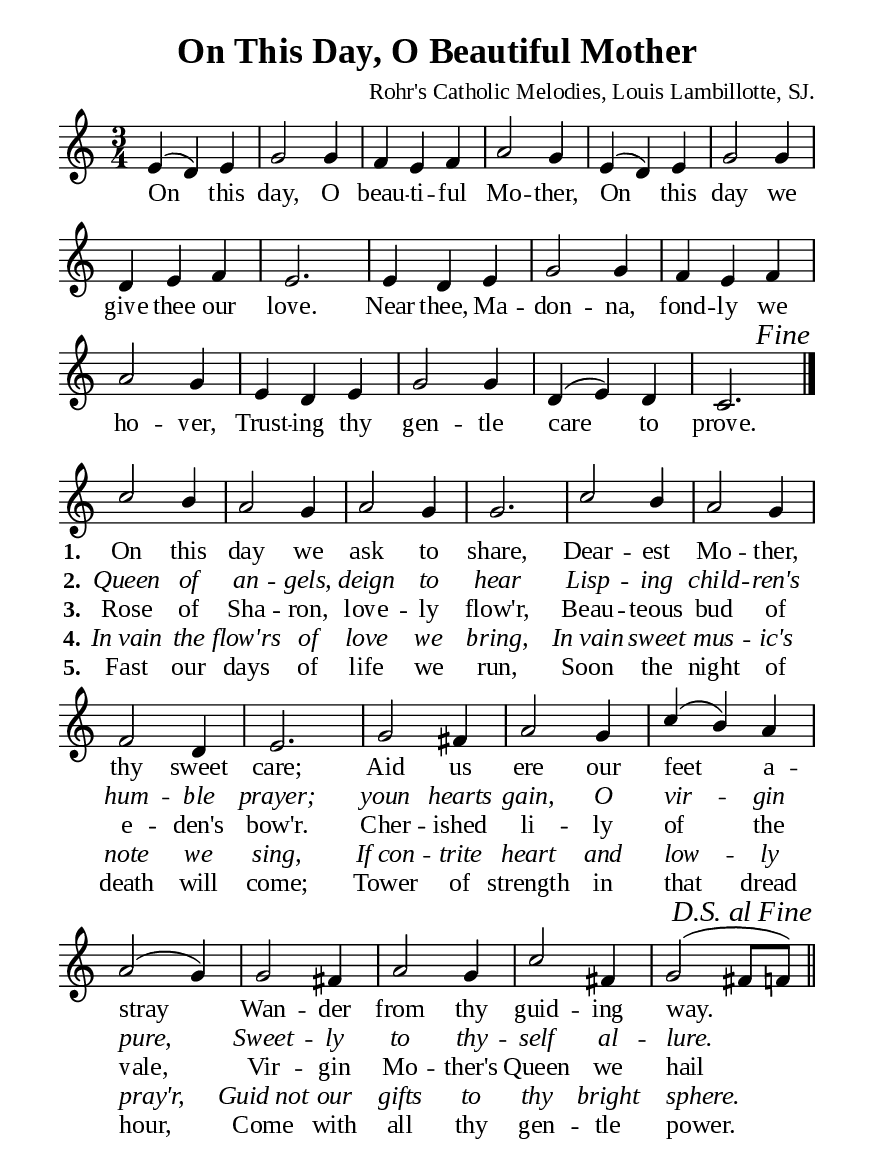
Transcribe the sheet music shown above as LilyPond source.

\version "2.18.2"

\header {
  title = "On This Day, O Beautiful Mother"
  composer = "Rohr's Catholic Melodies, Louis Lambillotte, SJ."
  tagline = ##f
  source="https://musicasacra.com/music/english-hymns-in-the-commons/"
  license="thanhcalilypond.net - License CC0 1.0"
}

globalSettings = {
  \key c \major
  \time 3/4
  \override Score.BarNumber.break-visibility = ##(#f #f #f)
}

verseSettings = {
  \phrasingSlurDashed
}

\paper {
  #(set-paper-size "a5")
  top-margin = 10\mm
  bottom-margin = 10\mm
  left-margin = 10\mm
  right-margin = 10\mm
  indent = #0
  #(define fonts
	 (make-pango-font-tree "Liberation Serif"
	 		       "Liberation Serif"
			       "Liberation Serif"
			       (/ 20 20)))
}

printItalic = \with {
  \override LyricText.font-shape = #'italic
}

% Chorus music
musicChorusSoprano = \relative c' {
  %{	01	%} e4 (d) e |
  %{	02	%} g2 g4 |
  %{	03	%} f e f |
  %{	04	%} a2 g4 |
  %{	05	%} e (d) e |
  %{	06	%} g2 g4 |
  %{	07	%} d e f |
  %{	08	%} e2. |
  %{	09	%} e4 d e |
  %{	10	%} g2 g4 |
  %{	11	%} f e f |
  %{	12	%} a2 g4 |
  %{	13	%} e d e |
  %{	14	%} g2 g4 |
  %{	15	%} d (e) d |
  %{	16	%} c2.
  \once  \override Score.RehearsalMark.self-alignment-X = #RIGHT
  \once \override Score.RehearsalMark.font-shape = #'italic
  \mark "Fine"
  \bar "|."
}

% Verse music
musicVerseSoprano = \relative c'' {
  \set Score.currentBarNumber = #17
  %{	17	%} c2 b4 |
  %{	18	%} a2 g4 |
  %{	19	%} a2 g4 |
  %{	20	%} g2. |
  %{	21	%} c2 b4 |
  %{	22	%} a2 g4 |
  %{	23	%} f2 d4 |
  %{	24	%} e2. |
  %{	25	%} g2 fis4 |
  %{	26	%} a2 g4 |
  %{	27	%} c (b) a |
  %{	28	%} a2 (g4) |
  %{	29	%} g2 fis4 |
  %{	30	%} a2 g4 |
  %{	31	%} c2 fis,4 |
  %{	32	%} g2 (fis8 f!)
  \once \override Score.RehearsalMark.self-alignment-X = #RIGHT
  \once \override Score.RehearsalMark.font-shape = #'italic
  \mark "D.S. al Fine"
  \bar "||"
}

% Chorus lyrics
lyricChorus = \lyricmode {
  On this day, O beau -- ti -- ful Mo -- ther,
  On this day we give thee our love.
  Near thee, Ma -- don -- na, fond -- ly we ho -- ver,
  Trust -- ing thy gen -- tle care to prove.
}

% Verse lyrics
lyricVerseOne = \lyricmode {
  \set stanza = #"1."
  On this day we ask to share,
  Dear -- est Mo -- ther, thy sweet care;
  Aid us ere our feet a -- stray
  Wan -- der from thy guid -- ing way.
}

lyricVerseTwo = \lyricmode {
  \set stanza = #"2."
  Queen of an -- gels, deign to hear
  Lisp -- ing child -- ren's hum -- ble prayer;
  youn hearts gain, O vir -- gin pure,
  Sweet -- ly to thy -- self al -- lure.
}

lyricVerseThree = \lyricmode {
  \set stanza = #"3."
  Rose of Sha -- ron, love -- ly flow'r,
  Beau -- teous bud of e -- den's bow'r.
  Cher -- ished li -- ly of the vale,
  Vir -- gin Mo -- ther's Queen we hail
}

lyricVerseFour = \lyricmode {
  \set stanza = #"4."
  In_vain the flow'rs of love we bring,
  In_vain sweet mus -- ic's note we sing,
  If_con -- trite heart and low -- ly pray'r,
  Guid_not our gifts to thy bright sphere.
}

lyricVerseFive = \lyricmode {
  \set stanza = #"5."
  Fast our days of life we run,
  Soon the night of death will come;
  Tower of strength in that dread hour,
  Come with all thy gen -- tle power.
}

% Layout
\score {
    \new ChoirStaff <<
      \new Staff <<
        \clef "treble"
        \new Voice = "soprano" {
          \globalSettings \stemUp \slurUp \musicChorusSoprano
        }
      >>
      \new Lyrics \lyricsto soprano \lyricChorus
    >>
}

\score {
    \new ChoirStaff <<
      \new Staff <<
        \clef "treble"
        \override Staff.TimeSignature #'stencil = ##f
        \new Voice = "soprano" {
          \voiceOne \globalSettings \verseSettings \stemUp \slurUp \musicVerseSoprano
        }
      >>
      \new Lyrics \lyricsto soprano \lyricVerseOne
      \new Lyrics \printItalic \lyricsto soprano \lyricVerseTwo
      \new Lyrics \lyricsto soprano \lyricVerseThree
      \new Lyrics \printItalic \lyricsto soprano \lyricVerseFour
      \new Lyrics \lyricsto soprano \lyricVerseFive
    >>
}
